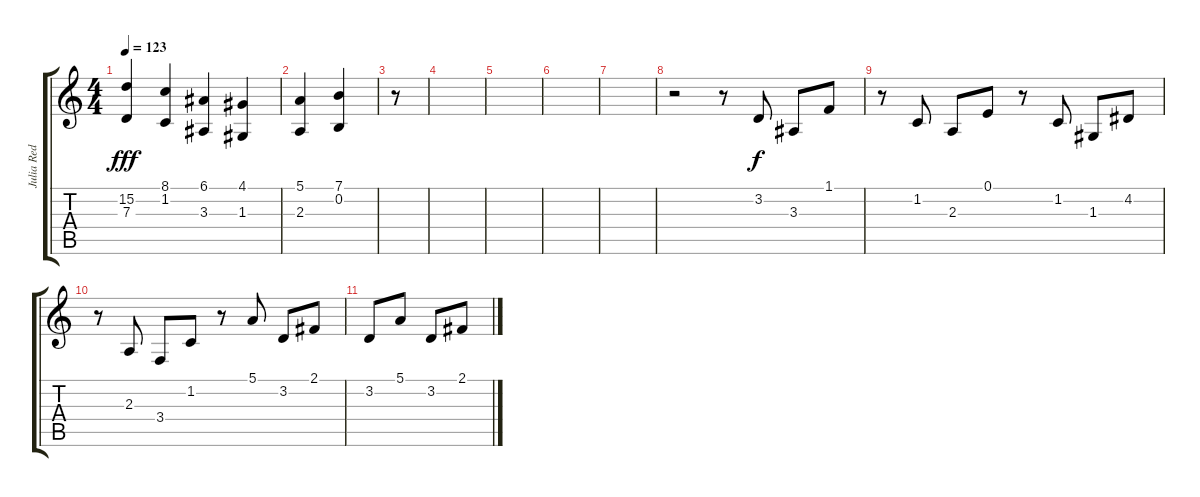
\track ("Julia Red" "Julia Red") {instrument electricgrandpiano}
\staff {score tabs}
\tuning (E4 B3 G3 D3 A2 E2) {hide}
\ts (4 4)
\tempo 123
\clef g2
\ks c
(15.2 7.3).4{dy fff} (8.1 1.2).4 (6.1 3.3).4 (4.1 1.3).4 |
(5.1 2.3).4 (7.1 0.2).4 |
r.8 |
|
|
|
|
r.2 r.8 3.2.8{dy f} 3.3.8 1.1.8 |
r.8 1.2.8 2.3.8 0.1.8 r.8 1.2.8 1.3.8 4.2.8 |
r.8 2.3.8 3.4.8 1.2.8 r.8 5.1.8 3.2.8 2.1.8 |
3.2.8 5.1.8 3.2.8 2.1.8
